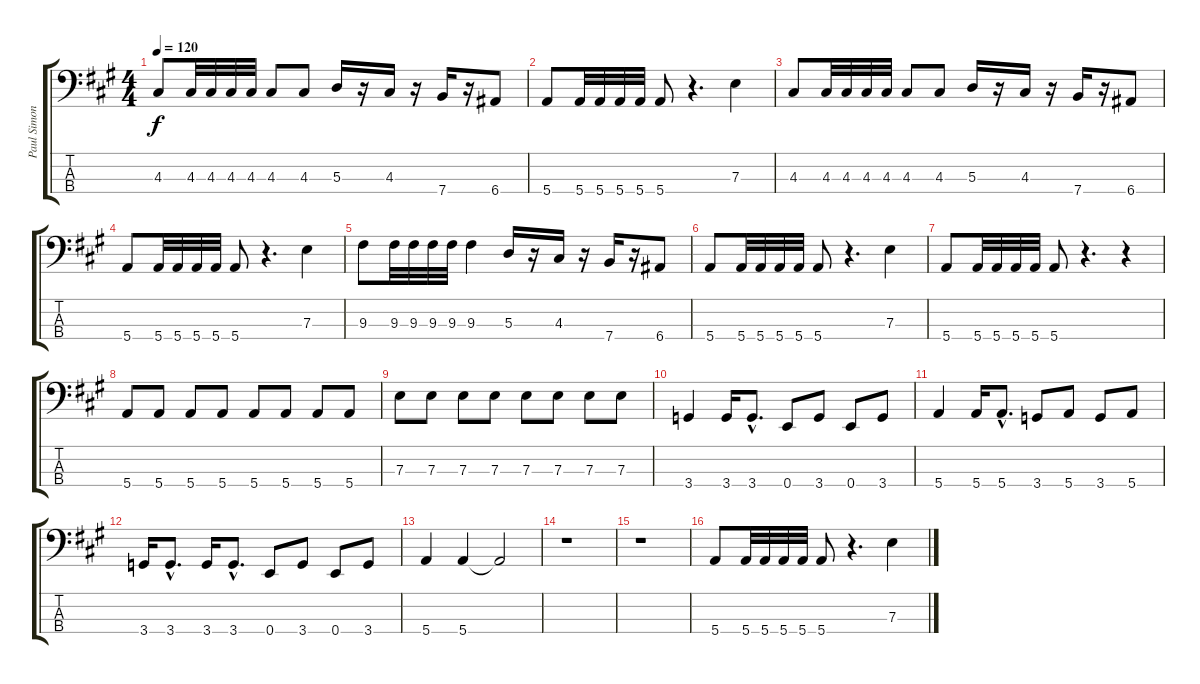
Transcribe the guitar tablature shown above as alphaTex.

\track ("Paul Simonon (bass guitar)" "Paul Simon") {instrument electricbassfinger}
\staff {score tabs}
\tuning (G2 D2 A1 E1) {hide}
\ts (4 4)
\tempo 120
\clef f4
\ks a
4.3.8{dy f} 4.3.32 4.3.32 4.3.32 4.3.32 4.3.8 4.3.8 5.3.16 r.16 4.3.16 r.16 7.4.16 r.16 6.4.8 |
5.4.8 5.4.32 5.4.32 5.4.32 5.4.32 5.4.8 r.4{d} 7.3.4 |
4.3.8 4.3.32 4.3.32 4.3.32 4.3.32 4.3.8 4.3.8 5.3.16 r.16 4.3.16 r.16 7.4.16 r.16 6.4.8 |
5.4.8 5.4.32 5.4.32 5.4.32 5.4.32 5.4.8 r.4{d} 7.3.4 |
9.3.8 9.3.32 9.3.32 9.3.32 9.3.32 9.3.4 5.3.16 r.16 4.3.16 r.16 7.4.16 r.16 6.4.8 |
5.4.8 5.4.32 5.4.32 5.4.32 5.4.32 5.4.8 r.4{d} 7.3.4 |
5.4.8 5.4.32 5.4.32 5.4.32 5.4.32 5.4.8 r.4{d} r.4 |
5.4.8 5.4.8 5.4.8 5.4.8 5.4.8 5.4.8 5.4.8 5.4.8 |
7.3.8 7.3.8 7.3.8 7.3.8 7.3.8 7.3.8 7.3.8 7.3.8 |
3.4.4 3.4.16 3.4{hac}.8{d} 0.4.8 3.4.8 0.4.8 3.4.8 |
5.4.4 5.4.16 5.4{hac}.8{d} 3.4.8 5.4.8 3.4.8 5.4.8 |
3.4.16 3.4{hac}.8{d} 3.4.16 3.4{hac}.8{d} 0.4.8 3.4.8 0.4.8 3.4.8 |
5.4.4 5.4.4 5.4{t}.2 |
r.1 |
r.1 |
5.4.8 5.4.32 5.4.32 5.4.32 5.4.32 5.4.8 r.4{d} 7.3.4
